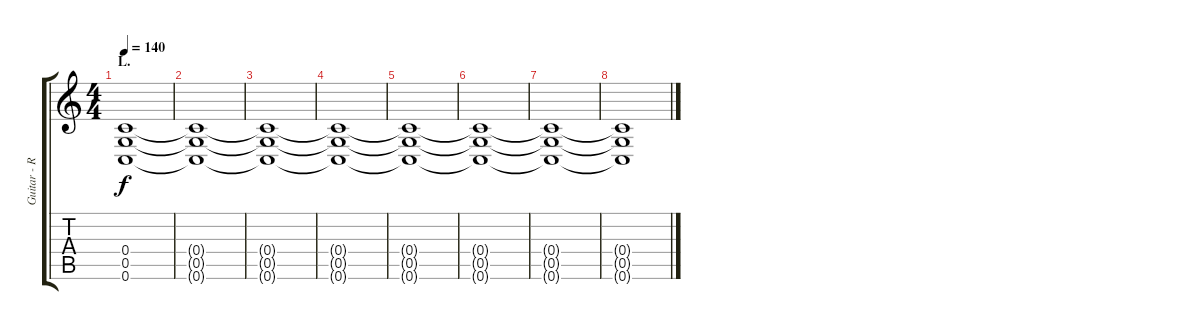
\track ("Guitar - Right" "Guitar - R") {instrument distortionguitar}
\staff {score tabs}
\tuning (D4 A3 F3 C3 G2 C2) {hide}
\ts (4 4)
\section ("" "L.")
\tempo 140
\clef g2
\ks c
(0.4 0.5 0.6).1{dy f} |
(0.4{t} 0.5{t} 0.6{t}).1 |
(0.4{t} 0.5{t} 0.6{t}).1 |
(0.4{t} 0.5{t} 0.6{t}).1 |
(0.4{t} 0.5{t} 0.6{t}).1 |
(0.4{t} 0.5{t} 0.6{t}).1 |
(0.4{t} 0.5{t} 0.6{t}).1 |
(0.4{t} 0.5{t} 0.6{t}).1
